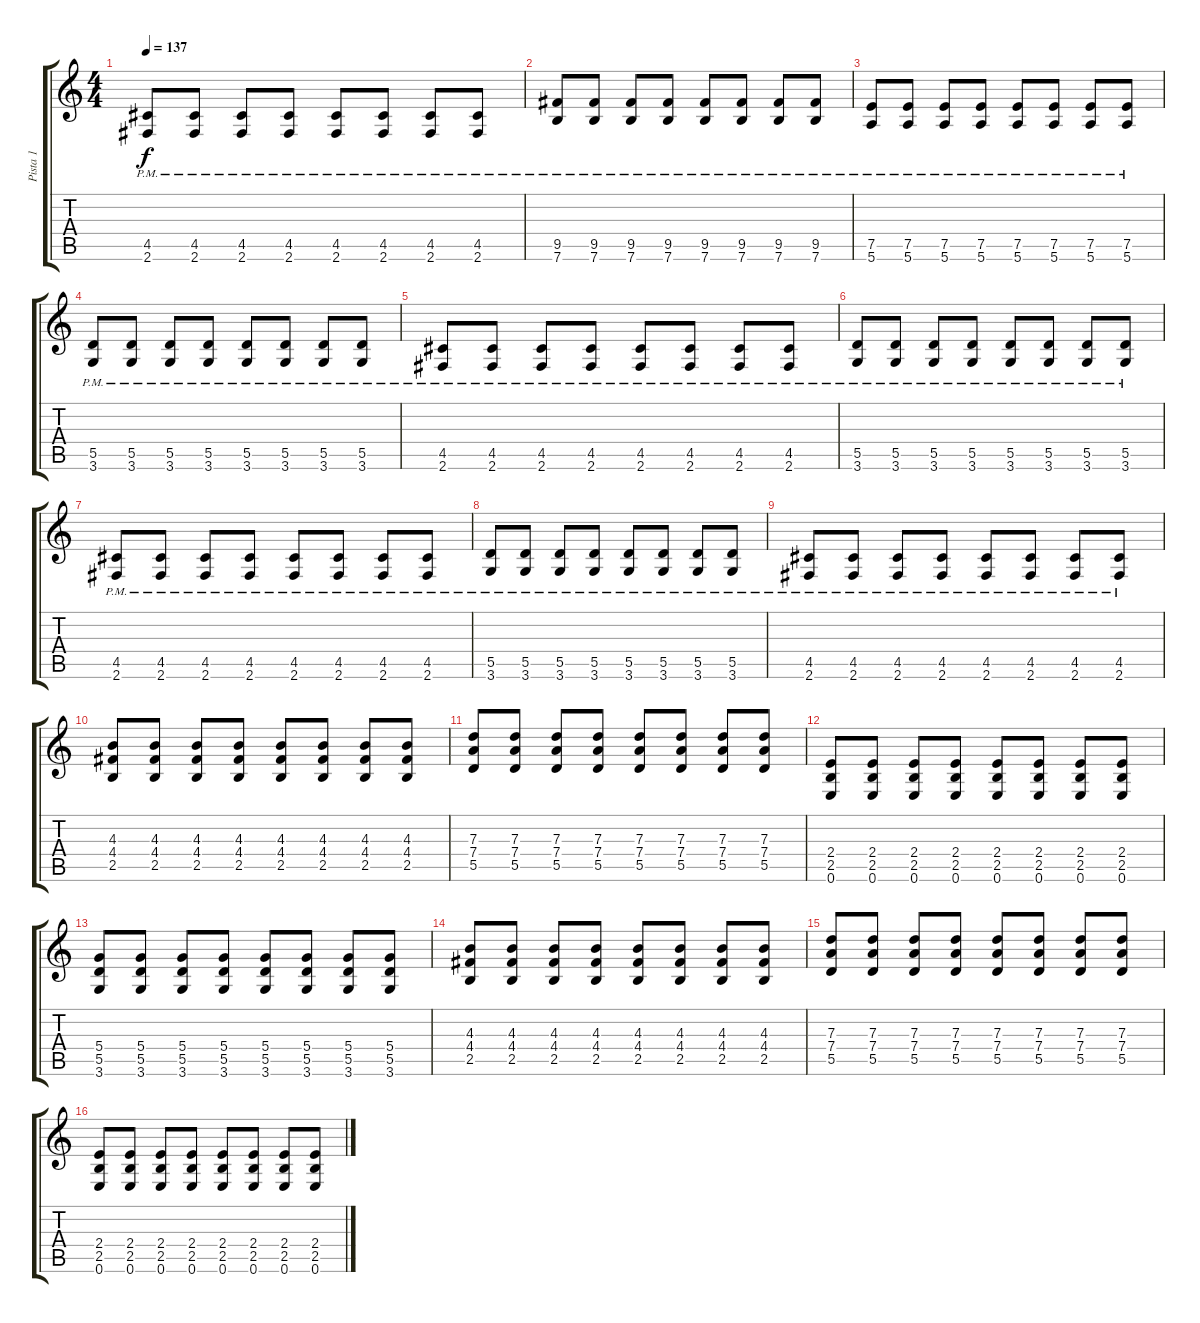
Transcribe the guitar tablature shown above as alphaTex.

\track ("Pista 1" "Pista 1") {instrument distortionguitar}
\staff {score tabs}
\tuning (E4 B3 G3 D3 A2 E2) {hide}
\ts (4 4)
\tempo 137
\clef g2
\ks c
(4.5{pm} 2.6{pm}).8{dy f} (4.5{pm} 2.6{pm}).8 (4.5{pm} 2.6{pm}).8 (4.5{pm} 2.6{pm}).8 (4.5{pm} 2.6{pm}).8 (4.5{pm} 2.6{pm}).8 (4.5{pm} 2.6{pm}).8 (4.5{pm} 2.6{pm}).8 |
(9.5{pm} 7.6{pm}).8 (9.5{pm} 7.6{pm}).8 (9.5{pm} 7.6{pm}).8 (9.5{pm} 7.6{pm}).8 (9.5{pm} 7.6{pm}).8 (9.5{pm} 7.6{pm}).8 (9.5{pm} 7.6{pm}).8 (9.5{pm} 7.6{pm}).8 |
(7.5{pm} 5.6{pm}).8 (7.5{pm} 5.6{pm}).8 (7.5{pm} 5.6{pm}).8 (7.5{pm} 5.6{pm}).8 (7.5{pm} 5.6{pm}).8 (7.5{pm} 5.6{pm}).8 (7.5{pm} 5.6{pm}).8 (7.5{pm} 5.6{pm}).8 |
(5.5{pm} 3.6{pm}).8 (5.5{pm} 3.6{pm}).8 (5.5{pm} 3.6{pm}).8 (5.5{pm} 3.6{pm}).8 (5.5{pm} 3.6{pm}).8 (5.5{pm} 3.6{pm}).8 (5.5{pm} 3.6{pm}).8 (5.5{pm} 3.6{pm}).8 |
(4.5{pm} 2.6{pm}).8 (4.5{pm} 2.6{pm}).8 (4.5{pm} 2.6{pm}).8 (4.5{pm} 2.6{pm}).8 (4.5{pm} 2.6{pm}).8 (4.5{pm} 2.6{pm}).8 (4.5{pm} 2.6{pm}).8 (4.5{pm} 2.6{pm}).8 |
(5.5{pm} 3.6{pm}).8 (5.5{pm} 3.6{pm}).8 (5.5{pm} 3.6{pm}).8 (5.5{pm} 3.6{pm}).8 (5.5{pm} 3.6{pm}).8 (5.5{pm} 3.6{pm}).8 (5.5{pm} 3.6{pm}).8 (5.5{pm} 3.6{pm}).8 |
(4.5{pm} 2.6{pm}).8 (4.5{pm} 2.6{pm}).8 (4.5{pm} 2.6{pm}).8 (4.5{pm} 2.6{pm}).8 (4.5{pm} 2.6{pm}).8 (4.5{pm} 2.6{pm}).8 (4.5{pm} 2.6{pm}).8 (4.5{pm} 2.6{pm}).8 |
(5.5{pm} 3.6{pm}).8 (5.5{pm} 3.6{pm}).8 (5.5{pm} 3.6{pm}).8 (5.5{pm} 3.6{pm}).8 (5.5{pm} 3.6{pm}).8 (5.5{pm} 3.6{pm}).8 (5.5{pm} 3.6{pm}).8 (5.5{pm} 3.6{pm}).8 |
(4.5{pm} 2.6{pm}).8 (4.5{pm} 2.6{pm}).8 (4.5{pm} 2.6{pm}).8 (4.5{pm} 2.6{pm}).8 (4.5{pm} 2.6{pm}).8 (4.5{pm} 2.6{pm}).8 (4.5{pm} 2.6{pm}).8 (4.5{pm} 2.6{pm}).8 |
(4.3 4.4 2.5).8 (4.3 4.4 2.5).8 (4.3 4.4 2.5).8 (4.3 4.4 2.5).8 (4.3 4.4 2.5).8 (4.3 4.4 2.5).8 (4.3 4.4 2.5).8 (4.3 4.4 2.5).8 |
(7.3 7.4 5.5).8 (7.3 7.4 5.5).8 (7.3 7.4 5.5).8 (7.3 7.4 5.5).8 (7.3 7.4 5.5).8 (7.3 7.4 5.5).8 (7.3 7.4 5.5).8 (7.3 7.4 5.5).8 |
(2.4 2.5 0.6).8 (2.4 2.5 0.6).8 (2.4 2.5 0.6).8 (2.4 2.5 0.6).8 (2.4 2.5 0.6).8 (2.4 2.5 0.6).8 (2.4 2.5 0.6).8 (2.4 2.5 0.6).8 |
(5.4 5.5 3.6).8 (5.4 5.5 3.6).8 (5.4 5.5 3.6).8 (5.4 5.5 3.6).8 (5.4 5.5 3.6).8 (5.4 5.5 3.6).8 (5.4 5.5 3.6).8 (5.4 5.5 3.6).8 |
(4.3 4.4 2.5).8 (4.3 4.4 2.5).8 (4.3 4.4 2.5).8 (4.3 4.4 2.5).8 (4.3 4.4 2.5).8 (4.3 4.4 2.5).8 (4.3 4.4 2.5).8 (4.3 4.4 2.5).8 |
(7.3 7.4 5.5).8 (7.3 7.4 5.5).8 (7.3 7.4 5.5).8 (7.3 7.4 5.5).8 (7.3 7.4 5.5).8 (7.3 7.4 5.5).8 (7.3 7.4 5.5).8 (7.3 7.4 5.5).8 |
(2.4 2.5 0.6).8 (2.4 2.5 0.6).8 (2.4 2.5 0.6).8 (2.4 2.5 0.6).8 (2.4 2.5 0.6).8 (2.4 2.5 0.6).8 (2.4 2.5 0.6).8 (2.4 2.5 0.6).8
